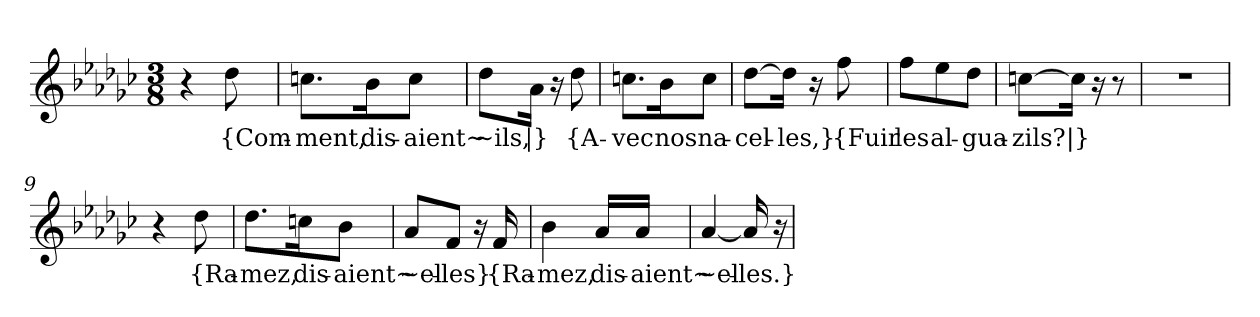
**kern	**text
*part1	*part1
*staff1	*staff1
*clefG2	*
*k[b-e-a-d-g-c-]	*
*M3/8	*
=1	=1
4r	.
!	!LO:LY:b
8dd-\	{Com-
=2	=2
!	!LO:LY:b
8.ccn\L	-ment,
!	!LO:LY:b
16b-\K	dis-
!	!LO:LY:b
8cc\J	-aient~
=3	=3
!	!LO:LY:b
8dd-\L	~ils,
!	!LO:LY:b
16a-\Jk	|}
16r	.
!	!LO:LY:b
8dd-\	{A-
=4	=4
!	!LO:LY:b
8.ccn\L	-vec
!	!LO:LY:b
16b-\K	nos
!	!LO:LY:b
8cc\J	na-
=5	=5
!	!LO:LY:b
[8dd-\L	-cel-
!	!LO:LY:b
16dd-\Jk]	-les,}
16r	.
!	!LO:LY:b
8ff\	{Fuir
=6	=6
!	!LO:LY:b
8ff\L	les
!	!LO:LY:b
8ee-\	al-
!	!LO:LY:b
8dd-\J	-gua-
=7	=7
!	!LO:LY:b
[8ccn\L	-zils?
!	!LO:LY:b
16cc\Jk]	|}
16r	.
8r	.
=8	=8
4.r	.
!!LO:LB:g=z
=9	=9
4r	.
!	!LO:LY:b
8dd-\	{Ra-
=10	=10
!	!LO:LY:b
8.dd-\L	-mez,
!	!LO:LY:b
16ccn\K	dis-
!	!LO:LY:b
8b-\J	-aient~
=11	=11
!	!LO:LY:b
8a-/L	~el-
!	!LO:LY:b
8f/J	-les}
16r	.
!	!LO:LY:b
16f/	{Ra-
=12	=12
!	!LO:LY:b
4b-\	-mez,
!	!LO:LY:b
16a-/LL	dis-
!	!LO:LY:b
16a-/JJ	-aient~
=13	=13
!	!LO:LY:b
[4a-/	~el-
!	!LO:LY:b
16a-/]	-les.}
16r	.
=	=
*-	*-
